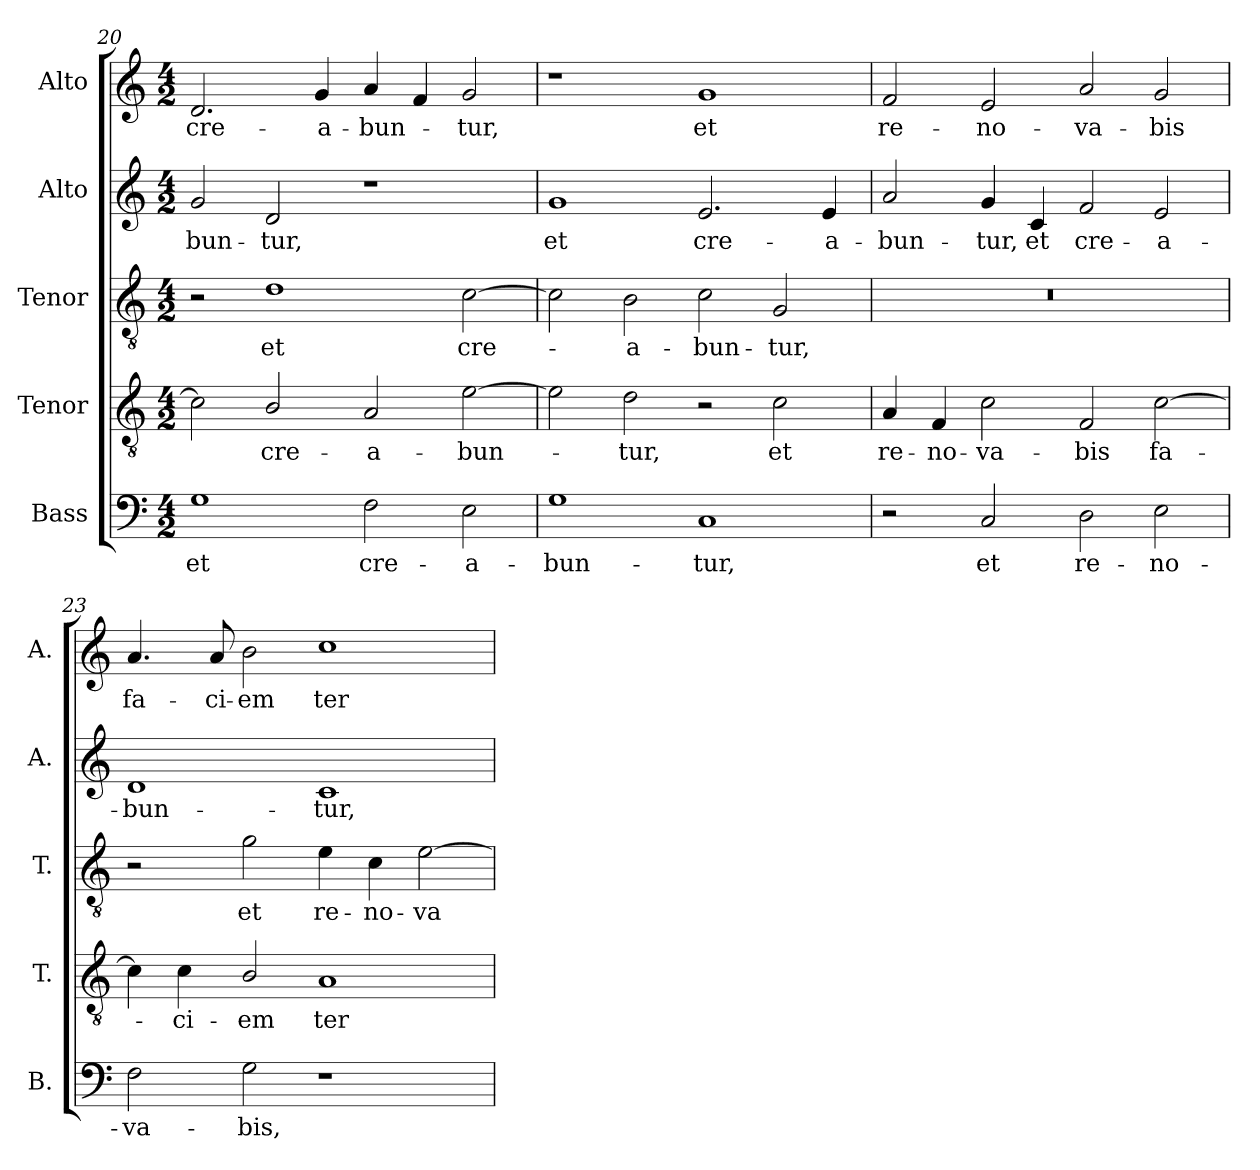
**kern	**text	**kern	**text	**kern	**text	**kern	**text	**kern	**text
*part5	*part5	*part4	*part4	*part3	*part3	*part2	*part2	*part1	*part1
*staff5	*staff5	*staff4	*staff4	*staff3	*staff3	*staff2	*staff2	*staff1	*staff1
*I"Bass	*	*I"Tenor	*	*I"Tenor	*	*I"Alto	*	*I"Alto	*
*I'B.	*	*I'T.	*	*I'T.	*	*I'A.	*	*I'A.	*
*clefF4	*	*clefGv2	*	*clefGv2	*	*clefG2	*	*clefG2	*
*	*	*ITrd7c12	*	*ITrd7c12	*	*	*	*	*
*k[]	*	*k[]	*	*k[]	*	*k[]	*	*k[]	*
*C:	*	*C:	*	*C:	*	*C:	*	*C:	*
*M4/2	*	*M4/2	*	*M4/2	*	*M4/2	*	*M4/2	*
=20	=20	=20	=20	=20	=20	=20	=20	=20	=20
!	!LO:LY:b:color=#000000	!	!	!	!	!	!	!	!
!	!	!	!	!	!	!	!LO:LY:b:color=#000000	!	!
!	!	!	!	!	!	!	!	!	!LO:LY:b:color=#000000
1Gi	et	2Ci\]	.	2r	.	2gi/	-bun-	2.di/	cre-
!	!	!	!LO:LY:b:color=#000000	!	!	!	!	!	!
!	!	!	!	!	!LO:LY:b:color=#000000	!	!	!	!
!	!	!	!	!	!	!	!LO:LY:b:color=#000000	!	!
.	.	2BBi/	cre-	1Di	et	2di/	-tur,	.	.
!	!	!	!	!	!	!	!	!	!LO:LY:b:color=#000000
.	.	.	.	.	.	.	.	4gi/	-a-
!	!LO:LY:b:color=#000000	!	!	!	!	!	!	!	!
!	!	!	!LO:LY:b:color=#000000	!	!	!	!	!	!
!	!	!	!	!	!	!	!	!	!LO:LY:b:color=#000000
2Fi\	cre-	2AAi/	-a-	.	.	1r	.	4ai/	-bun-
.	.	.	.	.	.	.	.	4fi/	.
!	!LO:LY:b:color=#000000	!	!	!	!	!	!	!	!
!	!	!	!LO:LY:b:color=#000000	!	!	!	!	!	!
!	!	!	!	!	!LO:LY:b:color=#000000	!	!	!	!
!	!	!	!	!	!	!	!	!	!LO:LY:b:color=#000000
2Ei\	-a-	[2Ei\	-bun-	[2Ci\	cre-	.	.	2gi/	-tur,
=21	=21	=21	=21	=21	=21	=21	=21	=21	=21
!	!LO:LY:b:color=#000000	!	!	!	!	!	!	!	!
!	!	!	!	!	!	!	!LO:LY:b:color=#000000	!	!
1Gi	-bun-	2Ei\]	.	2Ci\]	.	1gi	et	1r	.
!	!	!	!LO:LY:b:color=#000000	!	!	!	!	!	!
!	!	!	!	!	!LO:LY:b:color=#000000	!	!	!	!
.	.	2Di\	-tur,	2BBi\	-a-	.	.	.	.
!	!LO:LY:b:color=#000000	!	!	!	!	!	!	!	!
!	!	!	!	!	!LO:LY:b:color=#000000	!	!	!	!
!	!	!	!	!	!	!	!LO:LY:b:color=#000000	!	!
!	!	!	!	!	!	!	!	!	!LO:LY:b:color=#000000
1Ci	-tur,	2r	.	2Ci\	-bun-	2.ei/	cre-	1gi	et
!	!	!	!LO:LY:b:color=#000000	!	!	!	!	!	!
!	!	!	!	!	!LO:LY:b:color=#000000	!	!	!	!
.	.	2Ci\	et	2GGi/	-tur,	.	.	.	.
!	!	!	!	!	!	!	!LO:LY:b:color=#000000	!	!
.	.	.	.	.	.	4ei/	-a-	.	.
!!LO:LB:g=z
=22	=22	=22	=22	=22	=22	=22	=22	=22	=22
!	!	!	!LO:LY:b:color=#000000	!LO:N:vis=1	!	!	!	!	!
!	!	!	!	!	!	!	!LO:LY:b:color=#000000	!	!
!	!	!	!	!	!	!	!	!	!LO:LY:b:color=#000000
2r	.	4AAi/	re-	0r	.	2ai/	-bun-	2fi/	re-
!	!	!	!LO:LY:b:color=#000000	!	!	!	!	!	!
.	.	4FFi/	-no-	.	.	.	.	.	.
!	!LO:LY:b:color=#000000	!	!	!	!	!	!	!	!
!	!	!	!LO:LY:b:color=#000000	!	!	!	!	!	!
!	!	!	!	!	!	!	!LO:LY:b:color=#000000	!	!
!	!	!	!	!	!	!	!	!	!LO:LY:b:color=#000000
2Ci/	et	2Ci\	-va-	.	.	4gi/	-tur,	2ei/	-no-
!	!	!	!	!	!	!	!LO:LY:b:color=#000000	!	!
.	.	.	.	.	.	4ci/	et	.	.
!	!LO:LY:b:color=#000000	!	!	!	!	!	!	!	!
!	!	!	!LO:LY:b:color=#000000	!	!	!	!	!	!
!	!	!	!	!	!	!	!LO:LY:b:color=#000000	!	!
!	!	!	!	!	!	!	!	!	!LO:LY:b:color=#000000
2Di\	re-	2FFi/	-bis	.	.	2fi/	cre-	2ai/	-va-
!	!LO:LY:b:color=#000000	!	!	!	!	!	!	!	!
!	!	!	!LO:LY:b:color=#000000	!	!	!	!	!	!
!	!	!	!	!	!	!	!LO:LY:b:color=#000000	!	!
!	!	!	!	!	!	!	!	!	!LO:LY:b:color=#000000
2Ei\	-no-	[2Ci\	fa-	.	.	2ei/	-a-	2gi/	-bis
=23	=23	=23	=23	=23	=23	=23	=23	=23	=23
!	!LO:LY:b:color=#000000	!	!	!	!	!	!	!	!
!	!	!	!	!	!	!	!LO:LY:b:color=#000000	!	!
!	!	!	!	!	!	!	!	!	!LO:LY:b:color=#000000
2Fi\	-va-	4Ci\]	.	2r	.	1di	-bun-	4.ai/	fa-
!	!	!	!LO:LY:b:color=#000000	!	!	!	!	!	!
.	.	4Ci\	-ci-	.	.	.	.	.	.
!	!	!	!	!	!	!	!	!	!LO:LY:b:color=#000000
.	.	.	.	.	.	.	.	8ai/	-ci-
!	!LO:LY:b:color=#000000	!	!	!	!	!	!	!	!
!	!	!	!LO:LY:b:color=#000000	!	!	!	!	!	!
!	!	!	!	!	!LO:LY:b:color=#000000	!	!	!	!
!	!	!	!	!	!	!	!	!	!LO:LY:b:color=#000000
2Gi\	-bis,	2BBi/	-em	2Gi\	et	.	.	2bi\	-em
!	!	!	!LO:LY:b:color=#000000	!	!	!	!	!	!
!	!	!	!	!	!LO:LY:b:color=#000000	!	!	!	!
!	!	!	!	!	!	!	!LO:LY:b:color=#000000	!	!
!	!	!	!	!	!	!	!	!	!LO:LY:b:color=#000000
1r	.	1AAi	ter-	4Ei\	re-	1ci	-tur,	1cci	ter-
!	!	!	!	!	!LO:LY:b:color=#000000	!	!	!	!
.	.	.	.	4Ci\	-no-	.	.	.	.
!	!	!	!	!	!LO:LY:b:color=#000000	!	!	!	!
.	.	.	.	[2Ei\	-va-	.	.	.	.
=	=	=	=	=	=	=	=	=	=
*-	*-	*-	*-	*-	*-	*-	*-	*-	*-
